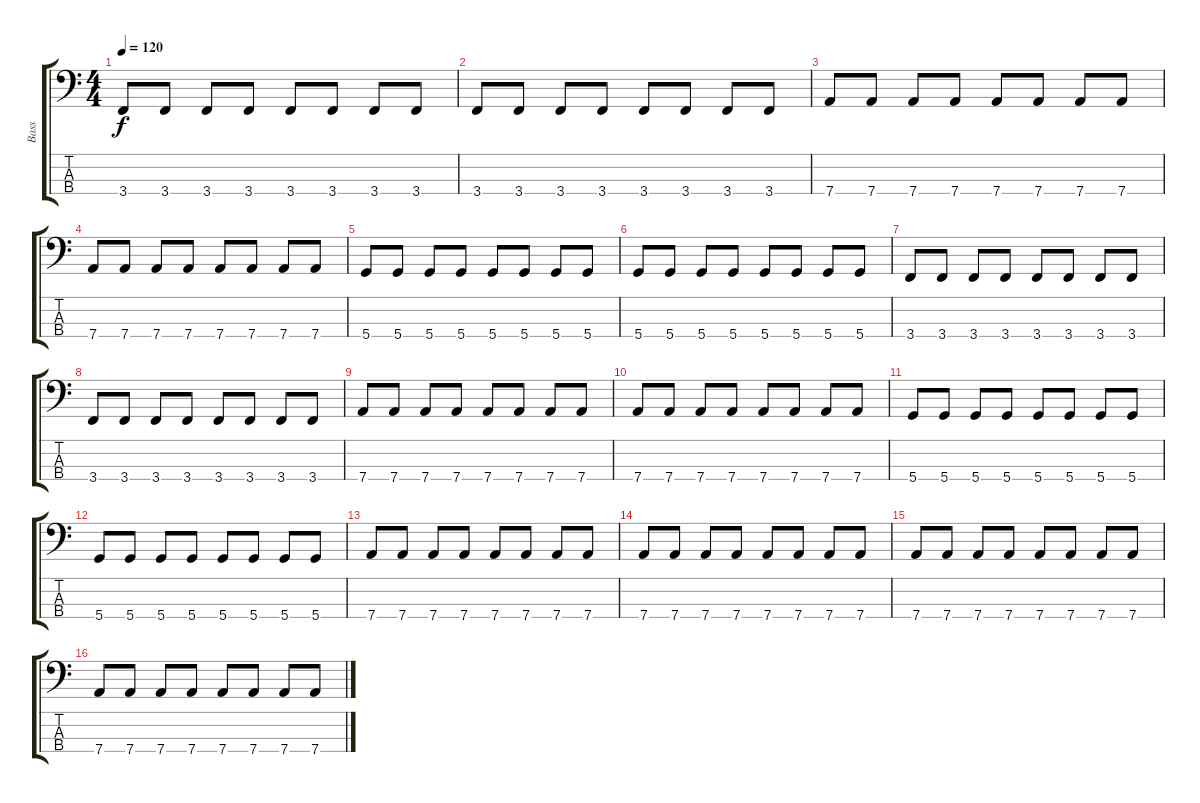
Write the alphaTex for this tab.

\track ("Bass" "Bass") {instrument electricbasspick}
\staff {score tabs}
\tuning (G2 D2 A1 D1) {hide}
\ts (4 4)
\tempo 120
\clef f4
\ks c
3.4.8{dy f} 3.4.8 3.4.8 3.4.8 3.4.8 3.4.8 3.4.8 3.4.8 |
3.4.8 3.4.8 3.4.8 3.4.8 3.4.8 3.4.8 3.4.8 3.4.8 |
7.4.8 7.4.8 7.4.8 7.4.8 7.4.8 7.4.8 7.4.8 7.4.8 |
7.4.8 7.4.8 7.4.8 7.4.8 7.4.8 7.4.8 7.4.8 7.4.8 |
5.4.8 5.4.8 5.4.8 5.4.8 5.4.8 5.4.8 5.4.8 5.4.8 |
5.4.8 5.4.8 5.4.8 5.4.8 5.4.8 5.4.8 5.4.8 5.4.8 |
3.4.8 3.4.8 3.4.8 3.4.8 3.4.8 3.4.8 3.4.8 3.4.8 |
3.4.8 3.4.8 3.4.8 3.4.8 3.4.8 3.4.8 3.4.8 3.4.8 |
7.4.8 7.4.8 7.4.8 7.4.8 7.4.8 7.4.8 7.4.8 7.4.8 |
7.4.8 7.4.8 7.4.8 7.4.8 7.4.8 7.4.8 7.4.8 7.4.8 |
5.4.8 5.4.8 5.4.8 5.4.8 5.4.8 5.4.8 5.4.8 5.4.8 |
5.4.8 5.4.8 5.4.8 5.4.8 5.4.8 5.4.8 5.4.8 5.4.8 |
7.4.8 7.4.8 7.4.8 7.4.8 7.4.8 7.4.8 7.4.8 7.4.8 |
7.4.8 7.4.8 7.4.8 7.4.8 7.4.8 7.4.8 7.4.8 7.4.8 |
7.4.8 7.4.8 7.4.8 7.4.8 7.4.8 7.4.8 7.4.8 7.4.8 |
7.4.8 7.4.8 7.4.8 7.4.8 7.4.8 7.4.8 7.4.8 7.4.8
